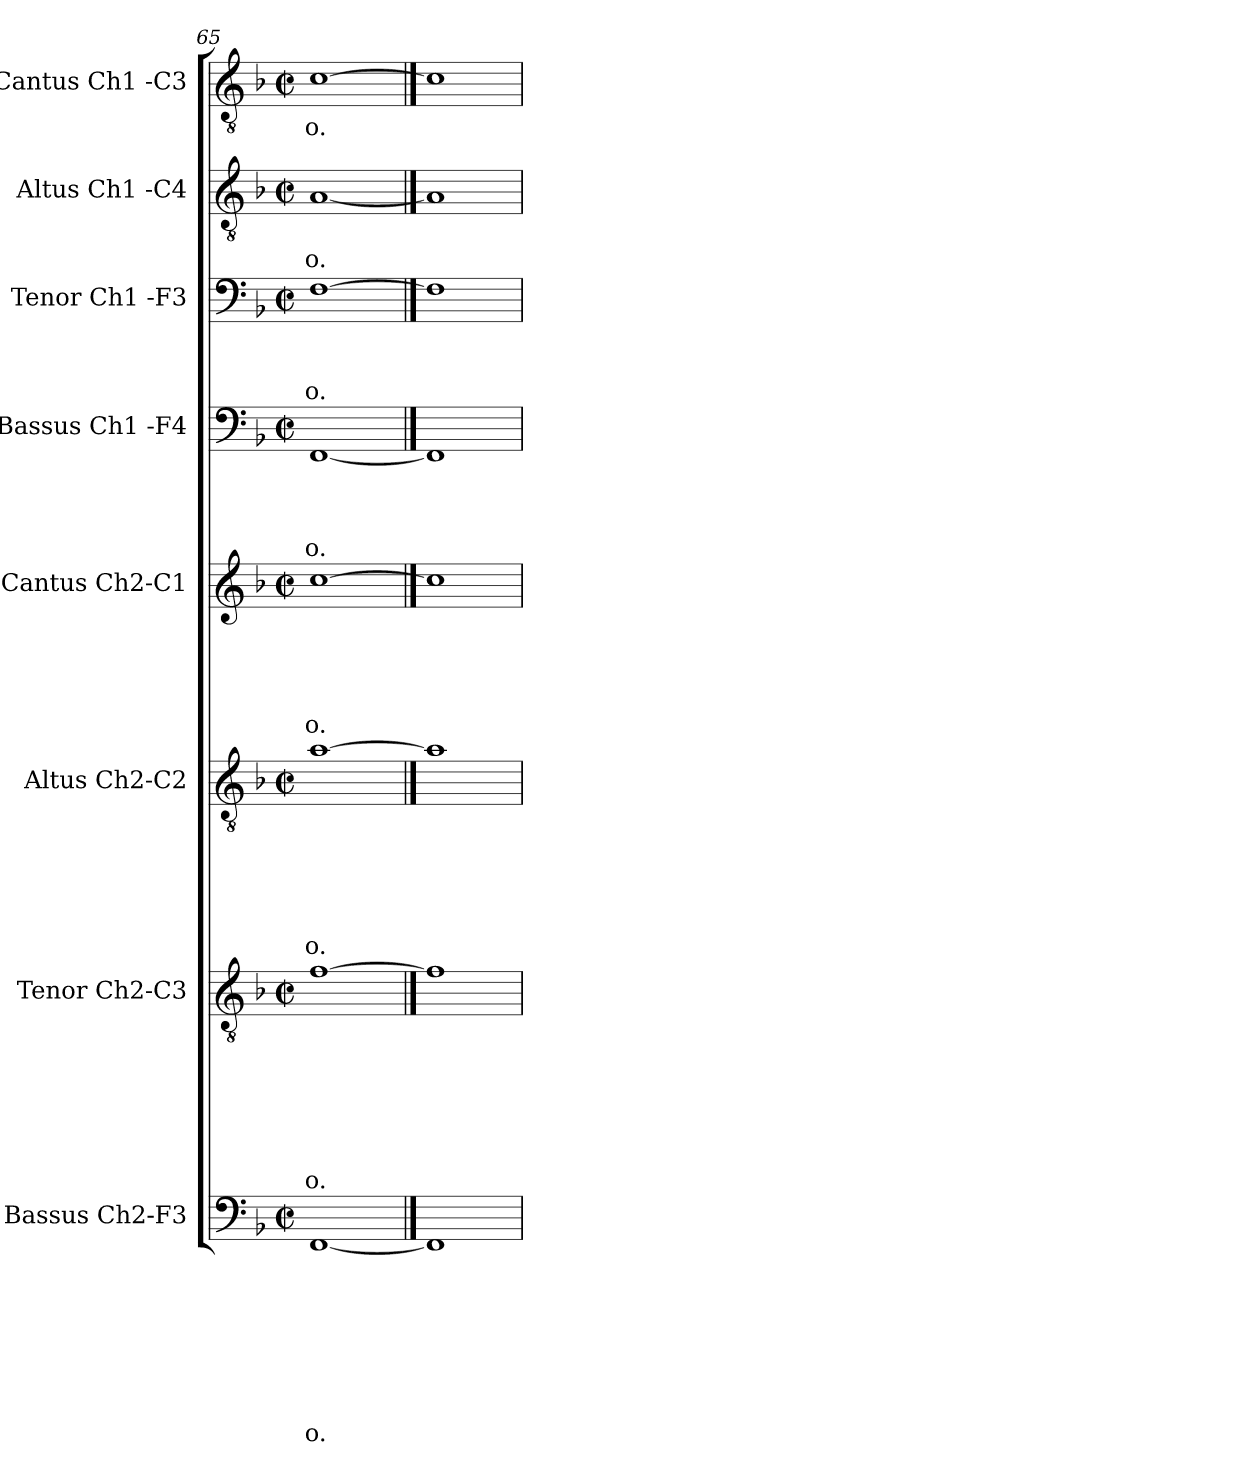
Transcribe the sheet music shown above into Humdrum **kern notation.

**kern	**text	**text	**text	**text	**text	**text	**text	**text	**kern	**text	**text	**text	**text	**text	**text	**text	**kern	**text	**text	**text	**text	**text	**text	**kern	**text	**text	**text	**text	**text	**kern	**text	**text	**text	**text	**kern	**text	**text	**text	**kern	**text	**text	**kern	**text
*part8	*part8	*part8	*part8	*part8	*part8	*part8	*part8	*part8	*part7	*part7	*part7	*part7	*part7	*part7	*part7	*part7	*part6	*part6	*part6	*part6	*part6	*part6	*part6	*part5	*part5	*part5	*part5	*part5	*part5	*part4	*part4	*part4	*part4	*part4	*part3	*part3	*part3	*part3	*part2	*part2	*part2	*part1	*part1
*staff8	*staff8	*staff8	*staff8	*staff8	*staff8	*staff8	*staff8	*staff8	*staff7	*staff7	*staff7	*staff7	*staff7	*staff7	*staff7	*staff7	*staff6	*staff6	*staff6	*staff6	*staff6	*staff6	*staff6	*staff5	*staff5	*staff5	*staff5	*staff5	*staff5	*staff4	*staff4	*staff4	*staff4	*staff4	*staff3	*staff3	*staff3	*staff3	*staff2	*staff2	*staff2	*staff1	*staff1
*I"Bassus Ch2-F3	*	*	*	*	*	*	*	*	*I"Tenor Ch2-C3	*	*	*	*	*	*	*	*I"Altus Ch2-C2	*	*	*	*	*	*	*I"Cantus Ch2-C1	*	*	*	*	*	*I"Bassus Ch1 -F4	*	*	*	*	*I"Tenor Ch1 -F3	*	*	*	*I"Altus Ch1 -C4	*	*	*I"Cantus Ch1 -C3	*
*I'B2	*	*	*	*	*	*	*	*	*I'T2	*	*	*	*	*	*	*	*I'A2	*	*	*	*	*	*	*I'C2	*	*	*	*	*	*I'B1	*	*	*	*	*I'T1	*	*	*	*I'A1	*	*	*I'C1	*
*clefF4	*	*	*	*	*	*	*	*	*clefGv2	*	*	*	*	*	*	*	*clefGv2	*	*	*	*	*	*	*clefG2	*	*	*	*	*	*clefF4	*	*	*	*	*clefF4	*	*	*	*clefGv2	*	*	*clefGv2	*
*k[b-]	*	*	*	*	*	*	*	*	*k[b-]	*	*	*	*	*	*	*	*k[b-]	*	*	*	*	*	*	*k[b-]	*	*	*	*	*	*k[b-]	*	*	*	*	*k[b-]	*	*	*	*k[b-]	*	*	*k[b-]	*
*F:	*	*	*	*	*	*	*	*	*F:	*	*	*	*	*	*	*	*F:	*	*	*	*	*	*	*F:	*	*	*	*	*	*F:	*	*	*	*	*F:	*	*	*	*F:	*	*	*F:	*
*M2/2	*	*	*	*	*	*	*	*	*M2/2	*	*	*	*	*	*	*	*M2/2	*	*	*	*	*	*	*M2/2	*	*	*	*	*	*M2/2	*	*	*	*	*M2/2	*	*	*	*M2/2	*	*	*M2/2	*
*met(c|)	*	*	*	*	*	*	*	*	*met(c|)	*	*	*	*	*	*	*	*met(c|)	*	*	*	*	*	*	*met(c|)	*	*	*	*	*	*met(c|)	*	*	*	*	*met(c|)	*	*	*	*met(c|)	*	*	*met(c|)	*
=65	=65	=65	=65	=65	=65	=65	=65	=65	=65	=65	=65	=65	=65	=65	=65	=65	=65	=65	=65	=65	=65	=65	=65	=65	=65	=65	=65	=65	=65	=65	=65	=65	=65	=65	=65	=65	=65	=65	=65	=65	=65	=65	=65
!	!	!	!	!	!	!	!	!LO:LY:b:rj	!	!	!	!	!	!	!	!LO:LY:b:rj	!	!	!	!	!	!	!LO:LY:b:rj	!	!	!	!	!	!LO:LY:b:rj	!	!	!	!	!LO:LY:b:rj	!	!	!	!LO:LY:b:rj	!	!	!LO:LY:b:rj	!	!LO:LY:b:rj
[1FF	.	.	.	.	.	.	.	-o.	[1f	.	.	.	.	.	.	-o.	[1a	.	.	.	.	.	-o.	[1cc	.	.	.	.	-o.	[1FF	.	.	.	-o.	[1F	.	.	-o.	[1A	.	-o.	[1c	-o.
==66	==66	==66	==66	==66	==66	==66	==66	==66	==66	==66	==66	==66	==66	==66	==66	==66	==66	==66	==66	==66	==66	==66	==66	==66	==66	==66	==66	==66	==66	==66	==66	==66	==66	==66	==66	==66	==66	==66	==66	==66	==66	==66	==66
1FF]	.	.	.	.	.	.	.	.	1f]	.	.	.	.	.	.	.	1a]	.	.	.	.	.	.	1cc]	.	.	.	.	.	1FF]	.	.	.	.	1F]	.	.	.	1A]	.	.	1c]	.
=	=	=	=	=	=	=	=	=	=	=	=	=	=	=	=	=	=	=	=	=	=	=	=	=	=	=	=	=	=	=	=	=	=	=	=	=	=	=	=	=	=	=	=
*-	*-	*-	*-	*-	*-	*-	*-	*-	*-	*-	*-	*-	*-	*-	*-	*-	*-	*-	*-	*-	*-	*-	*-	*-	*-	*-	*-	*-	*-	*-	*-	*-	*-	*-	*-	*-	*-	*-	*-	*-	*-	*-	*-
